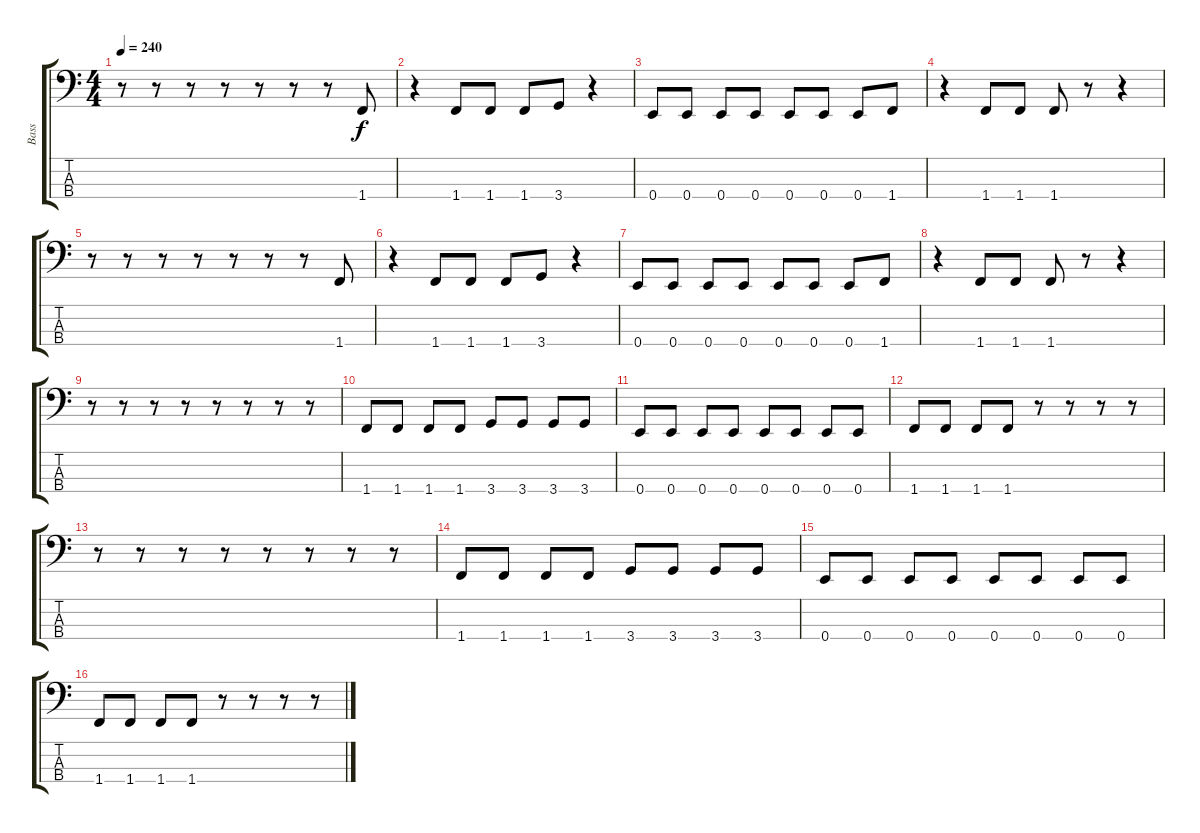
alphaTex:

\track ("Bass" "Bass") {instrument electricbassfinger}
\staff {score tabs}
\tuning (G2 D2 A1 E1) {hide}
\ts (4 4)
\tempo 240
\clef f4
\ks c
r.8{dy f} r.8 r.8 r.8 r.8 r.8 r.8 1.4.8 |
r.4 1.4.8 1.4.8 1.4.8 3.4.8 r.4 |
0.4.8 0.4.8 0.4.8 0.4.8 0.4.8 0.4.8 0.4.8 1.4.8 |
r.4 1.4.8 1.4.8 1.4.8 r.8 r.4 |
r.8 r.8 r.8 r.8 r.8 r.8 r.8 1.4.8 |
r.4 1.4.8 1.4.8 1.4.8 3.4.8 r.4 |
0.4.8 0.4.8 0.4.8 0.4.8 0.4.8 0.4.8 0.4.8 1.4.8 |
r.4 1.4.8 1.4.8 1.4.8 r.8 r.4 |
r.8 r.8 r.8 r.8 r.8 r.8 r.8 r.8 |
1.4.8 1.4.8 1.4.8 1.4.8 3.4.8 3.4.8 3.4.8 3.4.8 |
0.4.8 0.4.8 0.4.8 0.4.8 0.4.8 0.4.8 0.4.8 0.4.8 |
1.4.8 1.4.8 1.4.8 1.4.8 r.8 r.8 r.8 r.8 |
r.8 r.8 r.8 r.8 r.8 r.8 r.8 r.8 |
1.4.8 1.4.8 1.4.8 1.4.8 3.4.8 3.4.8 3.4.8 3.4.8 |
0.4.8 0.4.8 0.4.8 0.4.8 0.4.8 0.4.8 0.4.8 0.4.8 |
1.4.8 1.4.8 1.4.8 1.4.8 r.8 r.8 r.8 r.8
